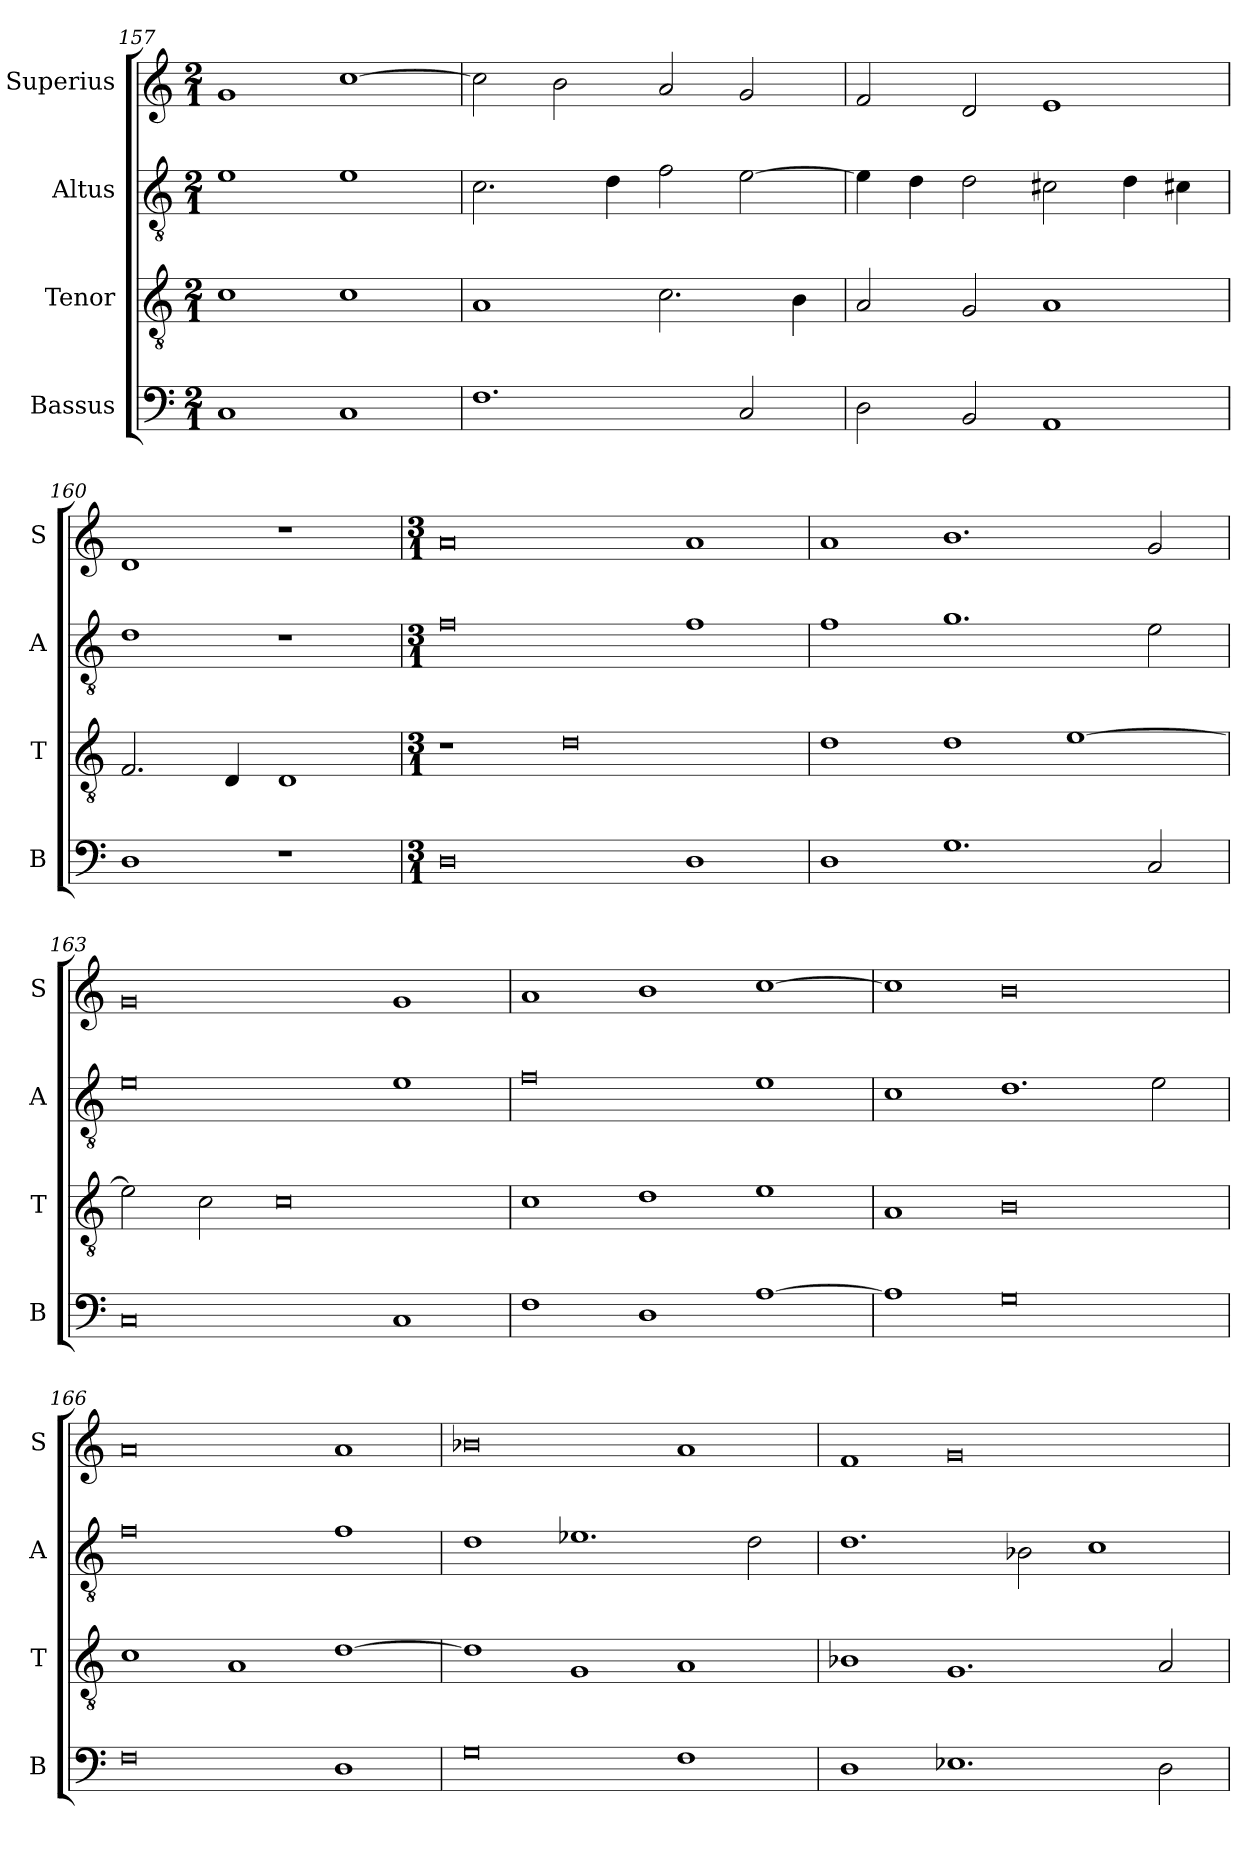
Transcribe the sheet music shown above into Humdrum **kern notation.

**kern	**kern	**kern	**kern
*part4	*part3	*part2	*part1
*staff4	*staff3	*staff2	*staff1
*I"Bassus	*I"Tenor	*I"Altus	*I"Superius
*I'B	*I'T	*I'A	*I'S
*clefF4	*clefGv2	*clefGv2	*clefG2
*k[]	*k[]	*k[]	*k[]
*M2/1	*M2/1	*M2/1	*M2/1
=157	=157	=157	=157
1C	1c	1e	1g
1C	1c	1e	[1cc
=158	=158	=158	=158
1.F	1A	2.c\	2cc\]
.	.	.	2b\
.	.	4d\	.
.	2.c\	2f\	2a/
2C/	.	[2e\	2g/
.	4B\	.	.
=159	=159	=159	=159
2D\	2A/	4e\]	2f/
.	.	4d\	.
2BB/	2G/	2d\	2d/
1AA	1A	2c#X\	1e
.	.	4d\	.
.	.	4c#X\	.
=160	=160	=160	=160
1D	2.F/	1d	1d
.	4D/	.	.
1r	1D	1r	1r
=161	=161	=161	=161
*M3/1	*M3/1	*M3/1	*M3/1
0D	1r	0f	0a
.	0d	.	.
1D	.	1f	1a
=162	=162	=162	=162
1D	1d	1f	1a
1.G	1d	1.g	1.b
.	[1e	.	.
2C/	.	2e\	2g/
=163	=163	=163	=163
0C	2e\]	0e	0g
.	2c\	.	.
.	0c	.	.
1C	.	1e	1g
=164	=164	=164	=164
1F	1c	0f	1a
1D	1d	.	1b
[1A	1e	1e	[1cc
=165	=165	=165	=165
1A]	1A	1c	1cc]
0G	0B	1.d	0b
.	.	2e\	.
=166	=166	=166	=166
0F	1c	0f	0a
.	1A	.	.
1D	[1d	1f	1a
=167	=167	=167	=167
0G	1d]	1d	0b-X
.	1G	1.e-X	.
1F	1A	.	1a
.	.	2d\	.
=168	=168	=168	=168
1D	1B-X	1.d	1f
1.E-X	1.G	.	0g
.	.	2B-X\	.
.	.	1c	.
2D\	2A/	.	.
=	=	=	=
*-	*-	*-	*-
